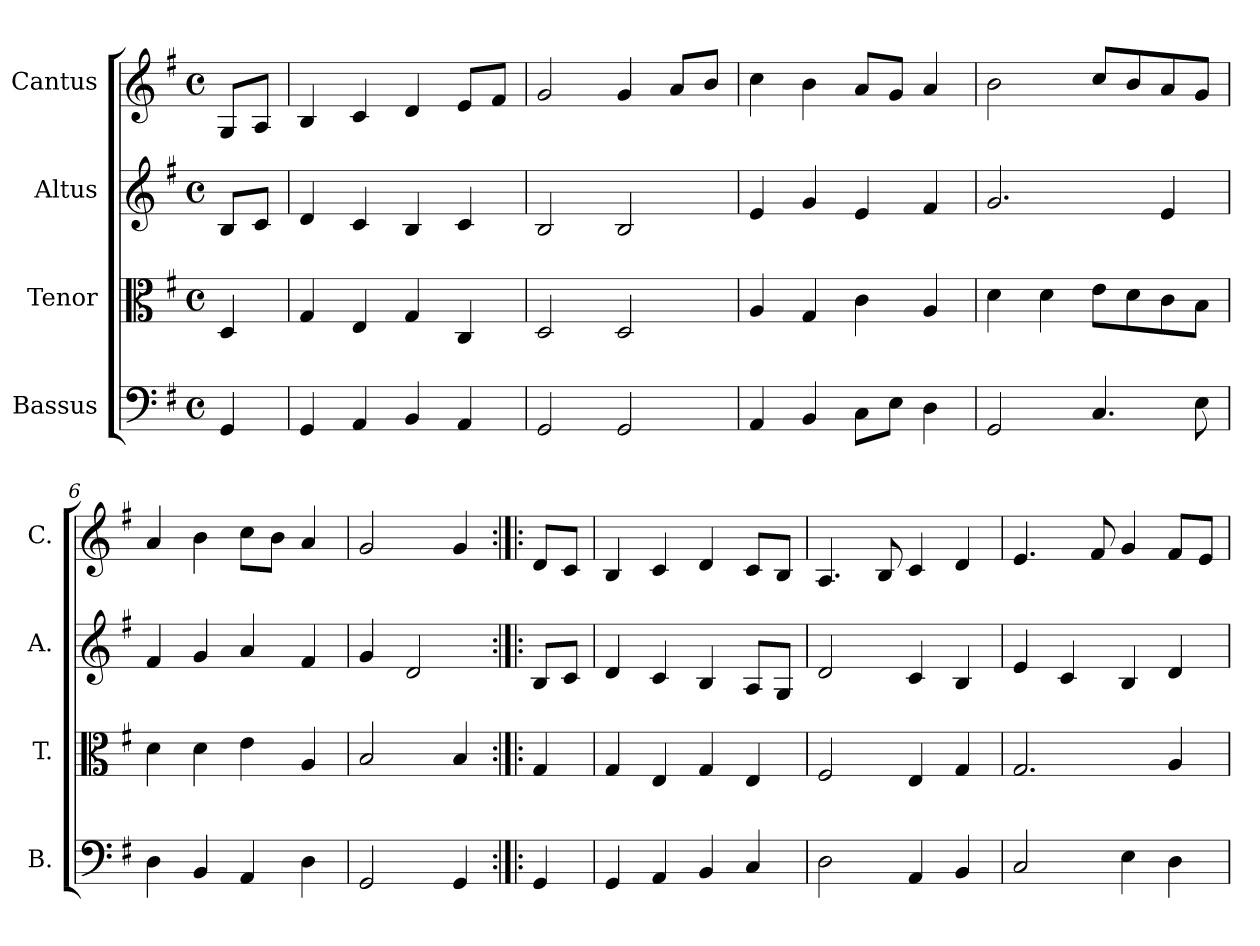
**kern	**kern	**kern	**kern
*part4	*part3	*part2	*part1
*staff4	*staff3	*staff2	*staff1
*I"Bassus	*I"Tenor	*I"Altus	*I"Cantus
*I'B.	*I'T.	*I'A.	*I'C.
*clefF4	*clefC3	*clefG2	*clefG2
*k[f#]	*k[f#]	*k[f#]	*k[f#]
*G:	*G:	*G:	*G:
*M4/4	*M4/4	*M4/4	*M4/4
*met(c)	*met(c)	*met(c)	*met(c)
=1	=1	=1	=1
4GG/	4D/	8B/L	8G/L
.	.	8c/J	8A/J
=2	=2	=2	=2
4GG/	4G/	4d/	4B/
4AA/	4E/	4c/	4c/
4BB/	4G/	4B/	4d/
4AA/	4C/	4c/	8e/L
.	.	.	8f#/J
=3	=3	=3	=3
2GG/	2D/	2B/	2g/
2GG/	2D/	2B/	4g/
.	.	.	8a/L
.	.	.	8b/J
=4	=4	=4	=4
4AA/	4A/	4e/	4cc\
4BB/	4G/	4g/	4b\
8C\L	4c\	4e/	8a/L
8E\J	.	.	8g/J
4D\	4A/	4f#/	4a/
=5	=5	=5	=5
2GG/	4d\	2.g/	2b\
.	4d\	.	.
4.C/	8e\L	.	8cc/L
.	8d\	.	8b/
.	8c\	4e/	8a/
8E\	8B\J	.	8g/J
=6	=6	=6	=6
4D\	4d\	4f#/	4a/
4BB/	4d\	4g/	4b\
4AA/	4e\	4a/	8cc\L
.	.	.	8b\J
4D\	4A/	4f#/	4a/
=7	=7	=7	=7
2GG/	2B/	4g/	2g/
.	.	2d/	.
4GG/	4B/	.	4g/
=8:|!|:	=8:|!|:	=8:|!|:	=8:|!|:
4GG/	4G/	8B/L	8d/L
.	.	8c/J	8c/J
=9	=9	=9	=9
4GG/	4G/	4d/	4B/
4AA/	4E/	4c/	4c/
4BB/	4G/	4B/	4d/
4C/	4E/	8A/L	8c/L
.	.	8G/J	8B/J
=10	=10	=10	=10
2D\	2F#/	2d/	4.A/
.	.	.	8B/
4AA/	4E/	4c/	4c/
4BB/	4G/	4B/	4d/
=11	=11	=11	=11
2C/	2.G/	4e/	4.e/
.	.	4c/	.
.	.	.	8f#/
4E\	.	4B/	4g/
4D\	4A/	4d/	8f#/L
.	.	.	8e/J
=	=	=	=
*-	*-	*-	*-
